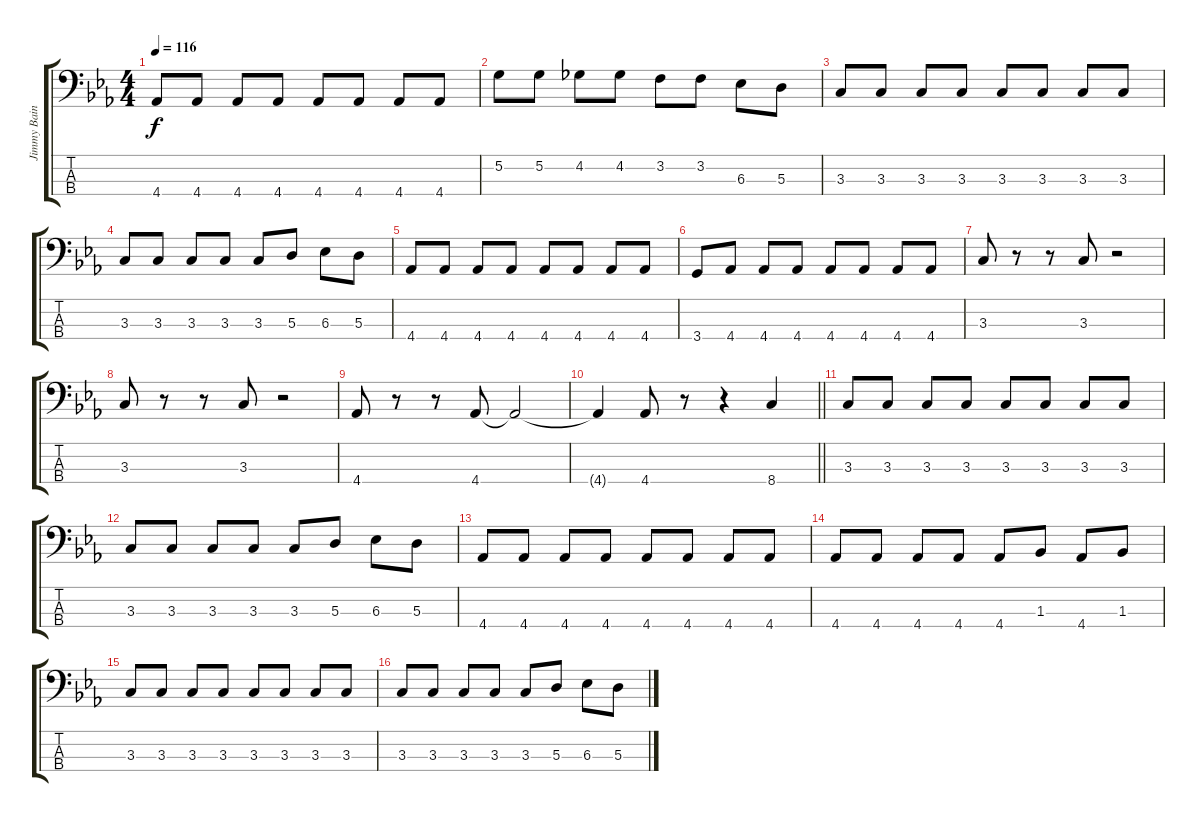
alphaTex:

\track ("Jimmy Bain" "Jimmy Bain") {instrument electricbasspick}
\staff {score tabs}
\tuning (G2 D2 A1 E1) {hide}
\ts (4 4)
\tempo 116
\clef f4
\ks eb
4.4.8{dy f} 4.4.8 4.4.8 4.4.8 4.4.8 4.4.8 4.4.8 4.4.8 |
5.2.8 5.2.8 4.2.8 4.2.8 3.2.8 3.2.8 6.3.8 5.3.8 |
3.3.8 3.3.8 3.3.8 3.3.8 3.3.8 3.3.8 3.3.8 3.3.8 |
3.3.8 3.3.8 3.3.8 3.3.8 3.3.8 5.3.8 6.3.8 5.3.8 |
4.4.8 4.4.8 4.4.8 4.4.8 4.4.8 4.4.8 4.4.8 4.4.8 |
3.4.8 4.4.8 4.4.8 4.4.8 4.4.8 4.4.8 4.4.8 4.4.8 |
3.3.8 r.8 r.8 3.3.8 r.2 |
3.3.8 r.8 r.8 3.3.8 r.2 |
4.4.8 r.8 r.8 4.4.8 4.4{t}.2 |
\barLineRight lightlight
4.4{t}.4 4.4.8 r.8 r.4 8.4.4 |
3.3.8 3.3.8 3.3.8 3.3.8 3.3.8 3.3.8 3.3.8 3.3.8 |
3.3.8 3.3.8 3.3.8 3.3.8 3.3.8 5.3.8 6.3.8 5.3.8 |
4.4.8 4.4.8 4.4.8 4.4.8 4.4.8 4.4.8 4.4.8 4.4.8 |
4.4.8 4.4.8 4.4.8 4.4.8 4.4.8 1.3.8 4.4.8 1.3.8 |
3.3.8 3.3.8 3.3.8 3.3.8 3.3.8 3.3.8 3.3.8 3.3.8 |
3.3.8 3.3.8 3.3.8 3.3.8 3.3.8 5.3.8 6.3.8 5.3.8
